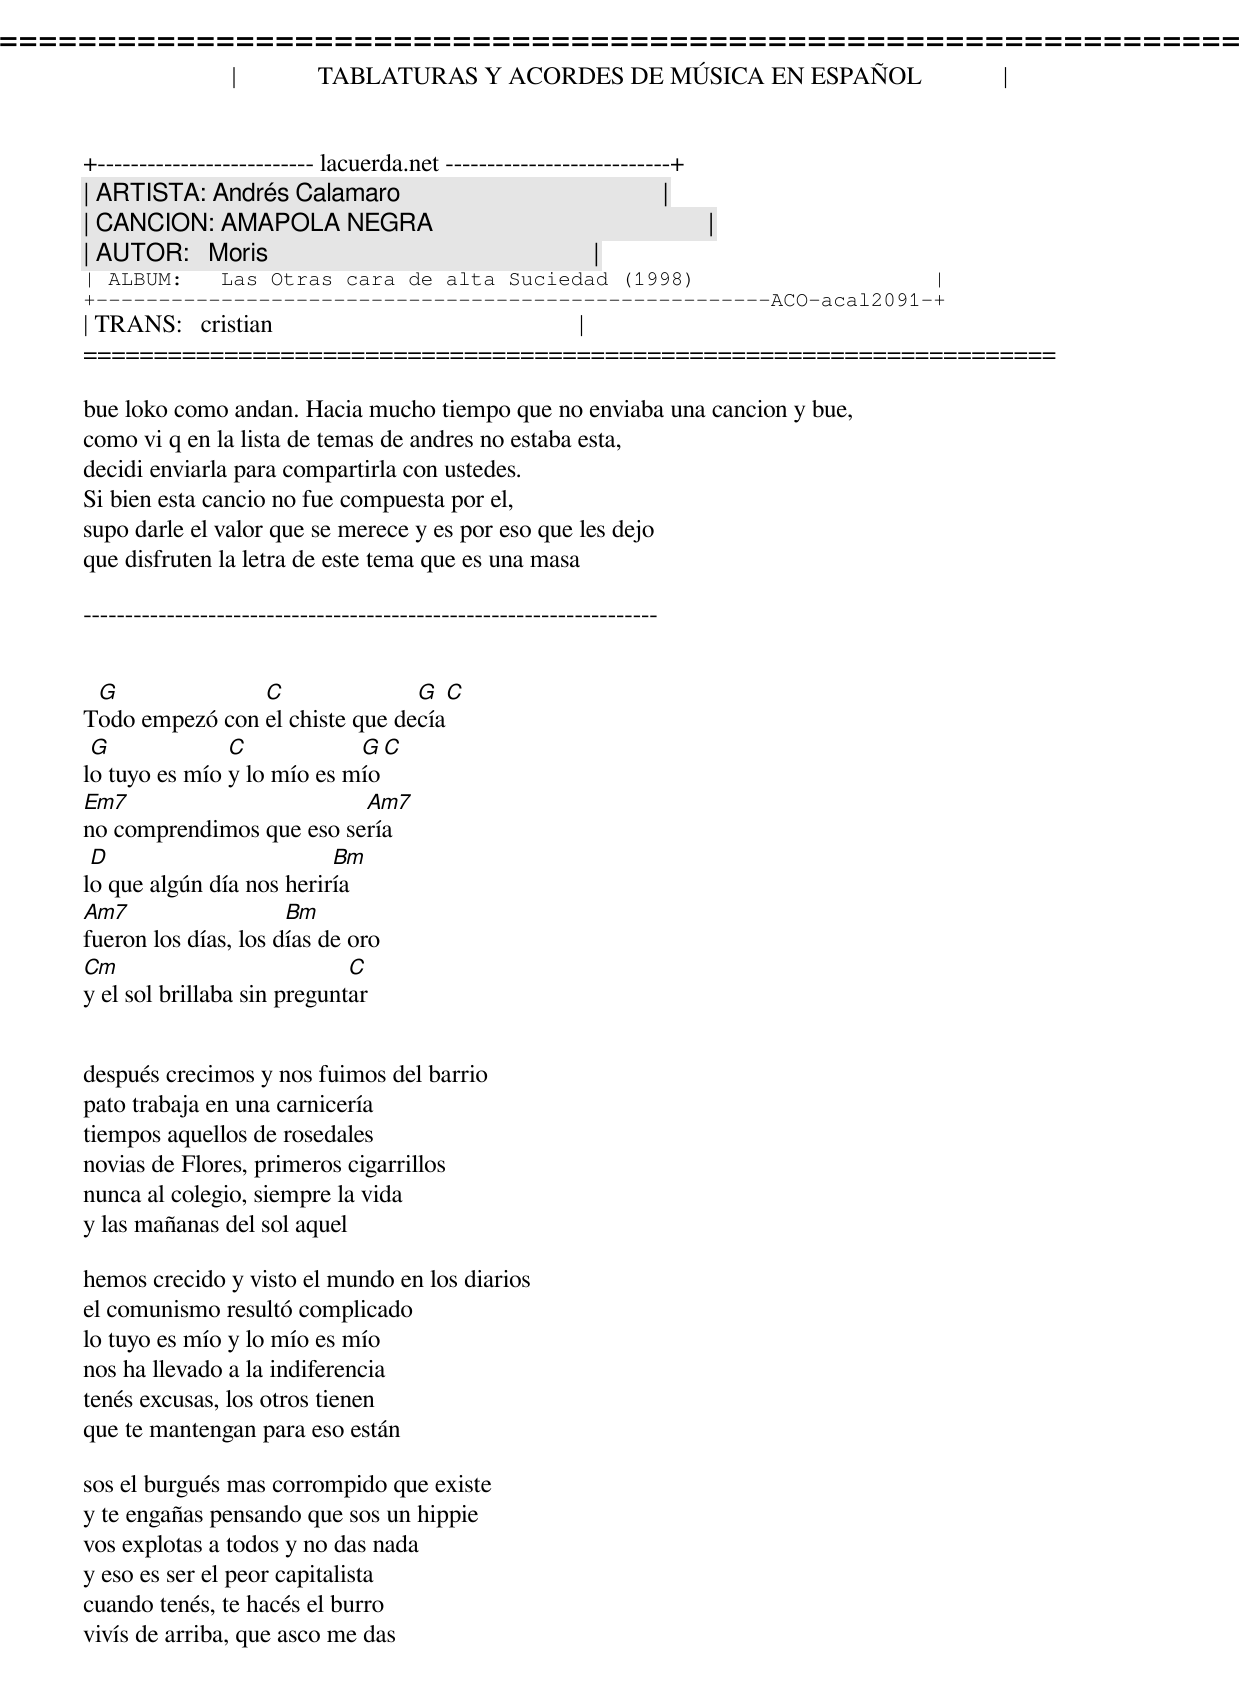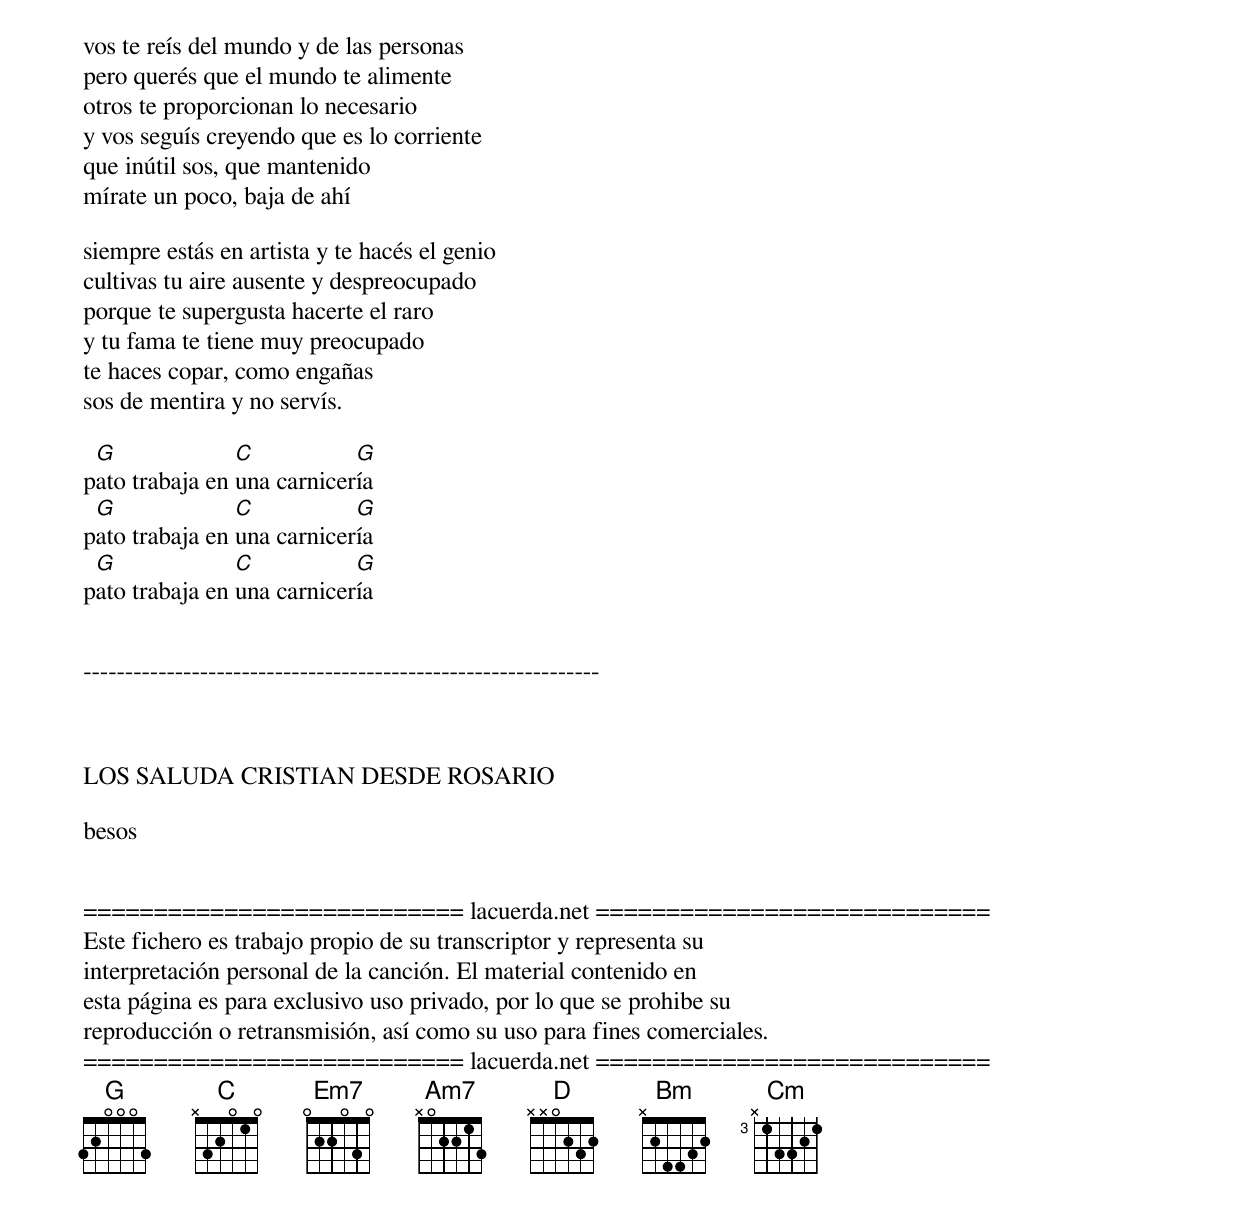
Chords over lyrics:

=====================================================================
|             TABLATURAS Y ACORDES DE MÚSICA EN ESPAÑOL             |
+-------------------------- lacuerda.net ---------------------------+
| ARTISTA: Andrés Calamaro                                          |
| CANCION: AMAPOLA NEGRA                                            |
| AUTOR:   Moris                                                    |
| ALBUM:   Las Otras cara de alta Suciedad (1998)                   |
+------------------------------------------------------ACO-acal2091-+
| TRANS:   cristian                                                 |
=====================================================================

bue loko como andan. Hacia mucho tiempo que no enviaba una cancion y bue,
como vi q en la lista de temas de andres no estaba esta,
decidi enviarla para compartirla con ustedes.
Si bien esta cancio no fue compuesta por el,
supo darle el valor que se merece y es por eso que les dejo
que disfruten la letra de este tema que es una masa

---------------------------------------------------------------------


 G              C               G       C
Todo empezó con el chiste que decía
 G             C            G      C
lo tuyo es mío y lo mío es mío
Em7                       Am7
no comprendimos que eso sería
 D                        Bm
lo que algún día nos heriría
Am7                   Bm
fueron los días, los días de oro
Cm                           C
y el sol brillaba sin preguntar


después crecimos y nos fuimos del barrio
pato trabaja en una carnicería
tiempos aquellos de rosedales
novias de Flores, primeros cigarrillos
nunca al colegio, siempre la vida
y las mañanas del sol aquel

hemos crecido y visto el mundo en los diarios
el comunismo resultó complicado
lo tuyo es mío y lo mío es mío
nos ha llevado a la indiferencia
tenés excusas, los otros tienen
que te mantengan para eso están

sos el burgués mas corrompido que existe
y te engañas pensando que sos un hippie
vos explotas a todos y no das nada
y eso es ser el peor capitalista
cuando tenés, te hacés el burro
vivís de arriba, que asco me das

vos te reís del mundo y de las personas
pero querés que el mundo te alimente
otros te proporcionan lo necesario
y vos seguís creyendo que es lo corriente
que inútil sos, que mantenido
mírate un poco, baja de ahí

siempre estás en artista y te hacés el genio
cultivas tu aire ausente y despreocupado
porque te supergusta hacerte el raro
y tu fama te tiene muy preocupado
te haces copar, como engañas
sos de mentira y no servís.

 G              C           G
pato trabaja en una carnicería
 G              C           G
pato trabaja en una carnicería
 G              C           G
pato trabaja en una carnicería


--------------------------------------------------------------



LOS SALUDA CRISTIAN DESDE ROSARIO

besos


=========================== lacuerda.net ============================
Este fichero es trabajo propio de su transcriptor y representa su
interpretación personal de la canción. El material contenido en
esta página es para exclusivo uso privado, por lo que se prohibe su
reproducción o retransmisión, así como su uso para fines comerciales.
=========================== lacuerda.net ============================
